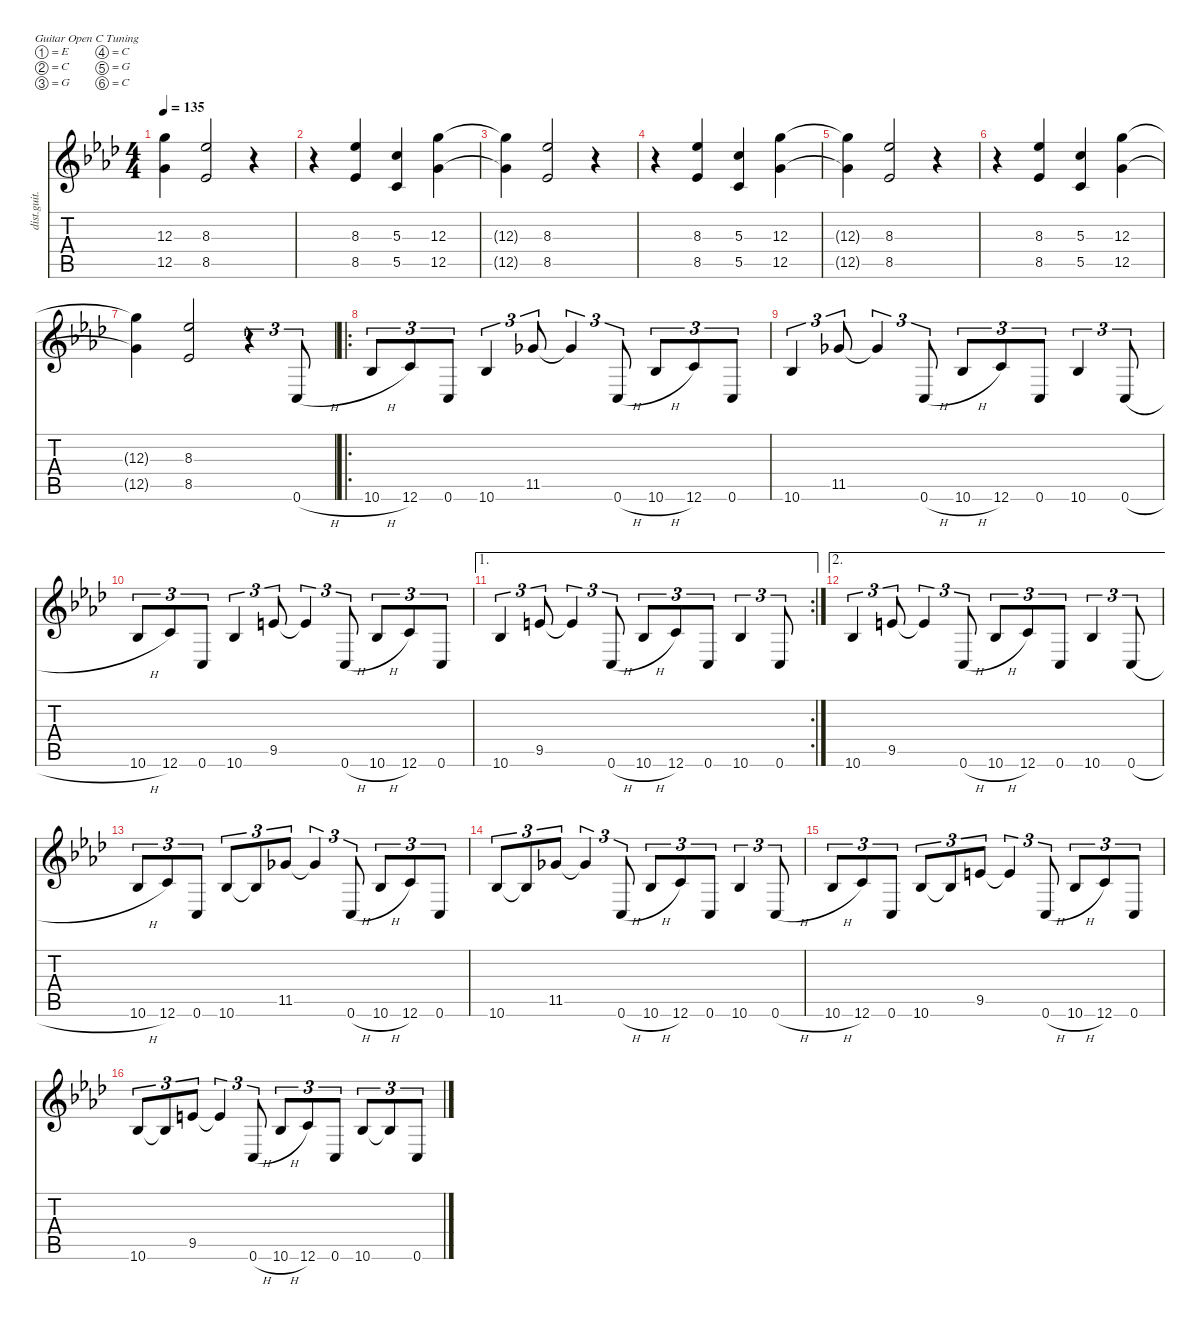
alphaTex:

\defaultSystemsLayout 4
\hideDynamics
\bracketExtendMode nobrackets
\otherSystemsTrackNameOrientation horizontal
\track ("Guitare 1" "dist.guit.") {instrument distortionguitar}
\staff {score tabs}
\tuning (E4 C4 G3 C3 G2 C2)
\ts (4 4)
\tempo 135
\clef g2
\ks ab
(12.3{t acc forcenatural} 12.5{t acc forcenatural}).4{dy f beam Down} (8.3{acc b} 8.5{acc b}).2{beam Up} r.4{beam Up} |
r.4{beam Down} (8.3{acc b} 8.5{acc b}).4{beam Up} (5.3{acc forcenatural} 5.5{acc forcenatural}).4{beam Up} (12.3{acc forcenatural} 12.5{acc forcenatural}).4{beam Down} |
(12.3{t acc forcenatural} 12.5{t acc forcenatural}).4{beam Down} (8.3{acc b} 8.5{acc b}).2{beam Up} r.4{beam Up} |
r.4{beam Down} (8.3{acc b} 8.5{acc b}).4{beam Up} (5.3{acc forcenatural} 5.5{acc forcenatural}).4{beam Up} (12.3{acc forcenatural} 12.5{acc forcenatural}).4{beam Down} |
(12.3{t acc forcenatural} 12.5{t acc forcenatural}).4{beam Down} (8.3{acc b} 8.5{acc b}).2{beam Up} r.4{beam Up} |
r.4{beam Down} (8.3{acc b} 8.5{acc b}).4{beam Up} (5.3{acc forcenatural} 5.5{acc forcenatural}).4{beam Up} (12.3{acc forcenatural} 12.5{acc forcenatural}).4{beam Down} |
(12.3{t acc forcenatural} 12.5{t acc forcenatural}).4{beam Down} (8.3{acc b} 8.5{acc b}).2{beam Up} r.4{tu (3 2) beam Up} 0.6{h acc forcenatural}.8{tu (3 2) beam Up} |
\ro
10.6{h acc b}.8{tu (3 2) beam Up} 12.6{acc forcenatural}.8{tu (3 2) beam Up} 0.6{acc forcenatural}.8{tu (3 2) beam Up} 10.6{acc b}.4{tu (3 2) beam Up} 11.5{acc b}.8{tu (3 2) beam Up} 11.5{t acc b}.4{tu (3 2) beam Up} 0.6{h acc forcenatural}.8{tu (3 2) beam Up} 10.6{h acc b}.8{tu (3 2) beam Up} 12.6{acc forcenatural}.8{tu (3 2) beam Up} 0.6{acc forcenatural}.8{tu (3 2) beam Up} |
10.6{acc b}.4{tu (3 2) beam Up} 11.5{acc b}.8{tu (3 2) beam Up} 11.5{t acc b}.4{tu (3 2) beam Up} 0.6{h acc forcenatural}.8{tu (3 2) beam Up} 10.6{h acc b}.8{tu (3 2) beam Up} 12.6{acc forcenatural}.8{tu (3 2) beam Up} 0.6{acc forcenatural}.8{tu (3 2) beam Up} 10.6{acc b}.4{tu (3 2) beam Up} 0.6{h acc forcenatural}.8{tu (3 2) beam Up} |
10.6{h acc b}.8{tu (3 2) beam Up} 12.6{acc forcenatural}.8{tu (3 2) beam Up} 0.6{acc forcenatural}.8{tu (3 2) beam Up} 10.6{acc b}.4{tu (3 2) beam Up} 9.5{acc forcenatural}.8{tu (3 2) beam Up} 9.5{t acc forcenatural}.4{tu (3 2) beam Up} 0.6{h acc forcenatural}.8{tu (3 2) beam Up} 10.6{h acc b}.8{tu (3 2) beam Up} 12.6{acc forcenatural}.8{tu (3 2) beam Up} 0.6{acc forcenatural}.8{tu (3 2) beam Up} |
\ae 1
\rc 2
10.6{acc b}.4{tu (3 2) beam Up} 9.5{acc forcenatural}.8{tu (3 2) beam Up} 9.5{t acc forcenatural}.4{tu (3 2) beam Up} 0.6{h acc forcenatural}.8{tu (3 2) beam Up} 10.6{h acc b}.8{tu (3 2) beam Up} 12.6{acc forcenatural}.8{tu (3 2) beam Up} 0.6{acc forcenatural}.8{tu (3 2) beam Up} 10.6{acc b}.4{tu (3 2) beam Up} 0.6{acc forcenatural}.8{tu (3 2) beam Up} |
\ae 2
10.6{acc b}.4{tu (3 2) beam Up} 9.5{acc forcenatural}.8{tu (3 2) beam Up} 9.5{t acc forcenatural}.4{tu (3 2) beam Up} 0.6{h acc forcenatural}.8{tu (3 2) beam Up} 10.6{h acc b}.8{tu (3 2) beam Up} 12.6{acc forcenatural}.8{tu (3 2) beam Up} 0.6{acc forcenatural}.8{tu (3 2) beam Up} 10.6{acc b}.4{tu (3 2) beam Up} 0.6{h acc forcenatural}.8{tu (3 2) beam Up} |
10.6{h acc b}.8{tu (3 2) beam Up} 12.6{acc forcenatural}.8{tu (3 2) beam Up} 0.6{acc forcenatural}.8{tu (3 2) beam Up} 10.6{acc b}.8{tu (3 2) beam Up} 10.6{t acc b}.8{tu (3 2) beam Up} 11.5{acc b}.8{tu (3 2) beam Up} 11.5{t acc b}.4{tu (3 2) beam Up} 0.6{h acc forcenatural}.8{tu (3 2) beam Up} 10.6{h acc b}.8{tu (3 2) beam Up} 12.6{acc forcenatural}.8{tu (3 2) beam Up} 0.6{acc forcenatural}.8{tu (3 2) beam Up} |
10.6{acc b}.8{tu (3 2) beam Up} 10.6{t acc b}.8{tu (3 2) beam Up} 11.5{acc b}.8{tu (3 2) beam Up} 11.5{t acc b}.4{tu (3 2) beam Up} 0.6{h acc forcenatural}.8{tu (3 2) beam Up} 10.6{h acc b}.8{tu (3 2) beam Up} 12.6{acc forcenatural}.8{tu (3 2) beam Up} 0.6{acc forcenatural}.8{tu (3 2) beam Up} 10.6{acc b}.4{tu (3 2) beam Up} 0.6{h acc forcenatural}.8{tu (3 2) beam Up} |
10.6{h acc b}.8{tu (3 2) beam Up} 12.6{acc forcenatural}.8{tu (3 2) beam Up} 0.6{acc forcenatural}.8{tu (3 2) beam Up} 10.6{acc b}.8{tu (3 2) beam Up} 10.6{t acc b}.8{tu (3 2) beam Up} 9.5{acc forcenatural}.8{tu (3 2) beam Up} 9.5{t acc forcenatural}.4{tu (3 2) beam Up} 0.6{h acc forcenatural}.8{tu (3 2) beam Up} 10.6{h acc b}.8{tu (3 2) beam Up} 12.6{acc forcenatural}.8{tu (3 2) beam Up} 0.6{acc forcenatural}.8{tu (3 2) beam Up} |
10.6{acc b}.8{tu (3 2) beam Up} 10.6{t acc b}.8{tu (3 2) beam Up} 9.5{acc forcenatural}.8{tu (3 2) beam Up} 9.5{t acc forcenatural}.4{tu (3 2) beam Up} 0.6{h acc forcenatural}.8{tu (3 2) beam Up} 10.6{h acc b}.8{tu (3 2) beam Up} 12.6{acc forcenatural}.8{tu (3 2) beam Up} 0.6{acc forcenatural}.8{tu (3 2) beam Up} 10.6{acc b}.8{tu (3 2) beam Up} 10.6{t acc b}.8{tu (3 2) beam Up} 0.6{h acc forcenatural}.8{tu (3 2) beam Up}
